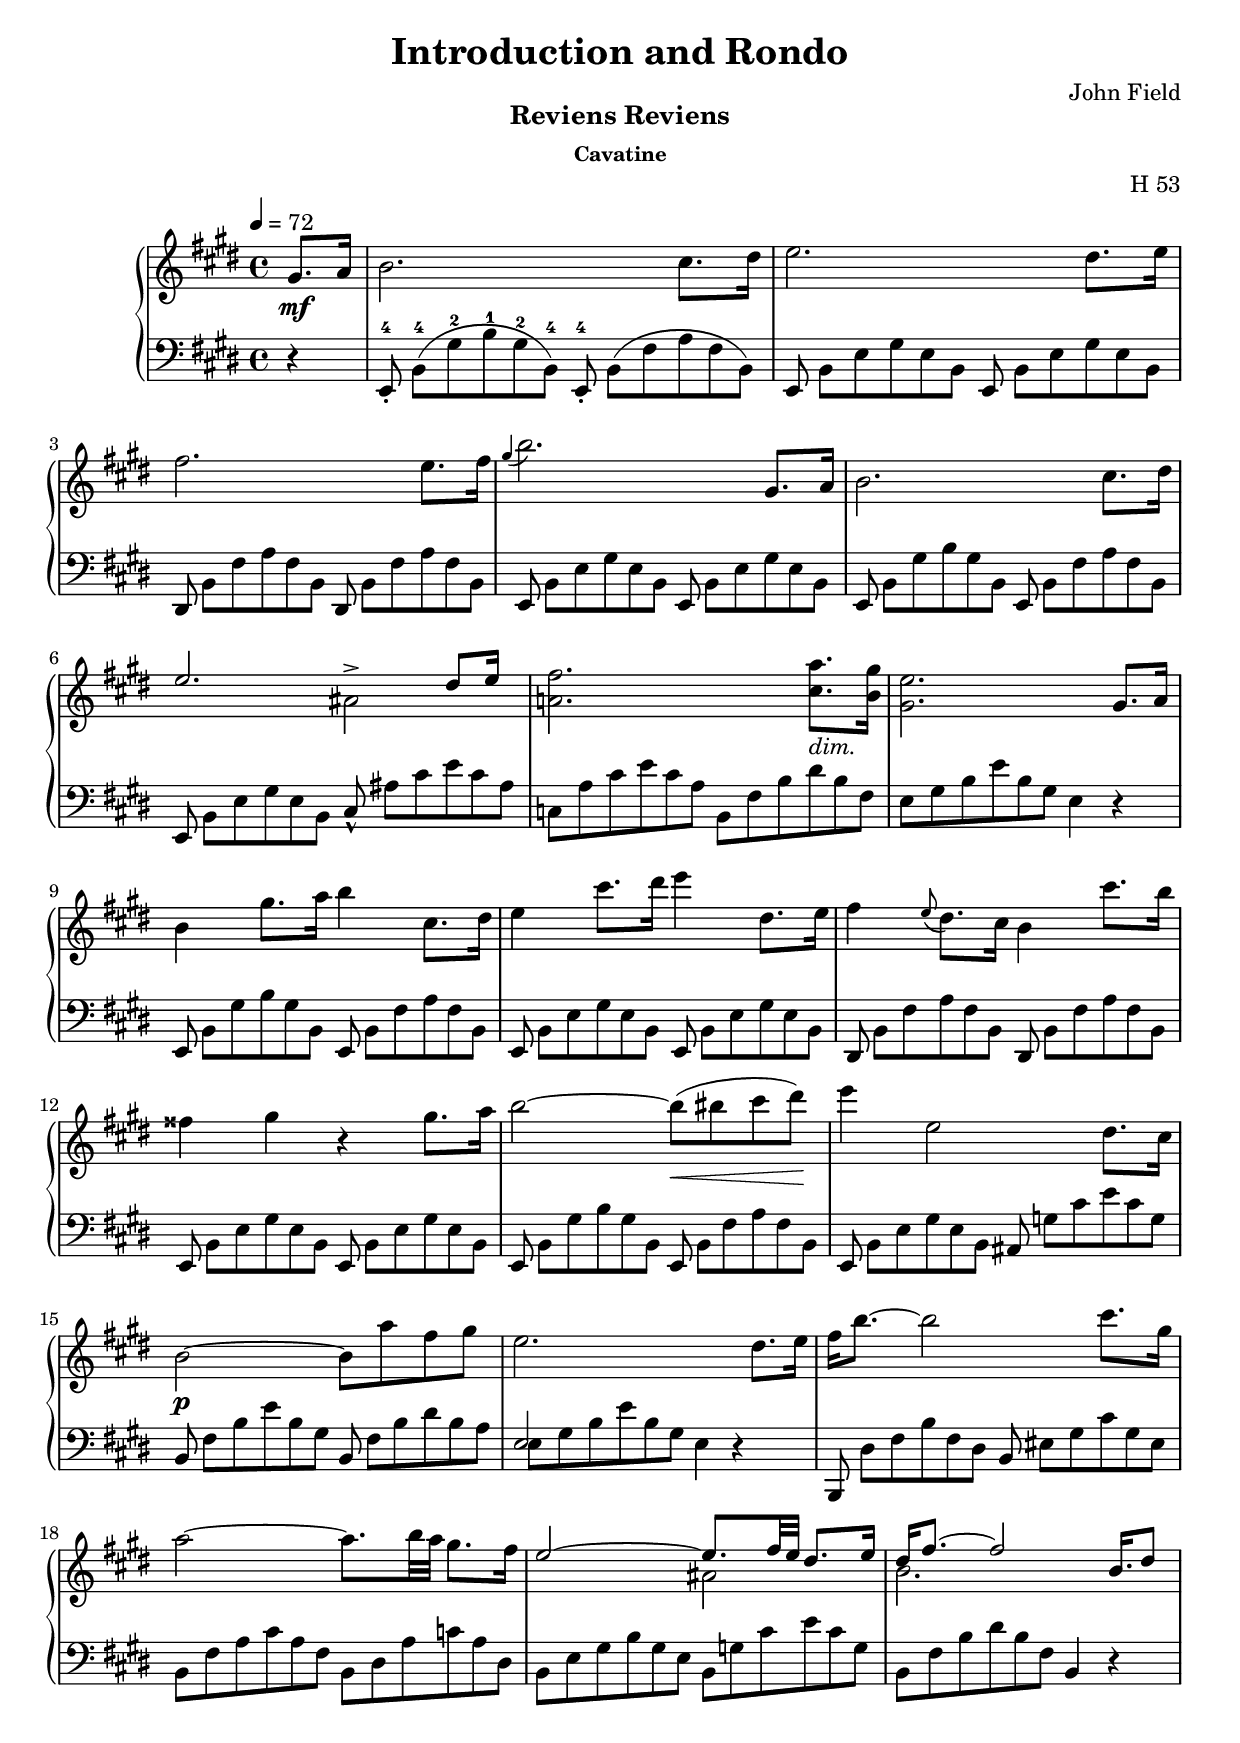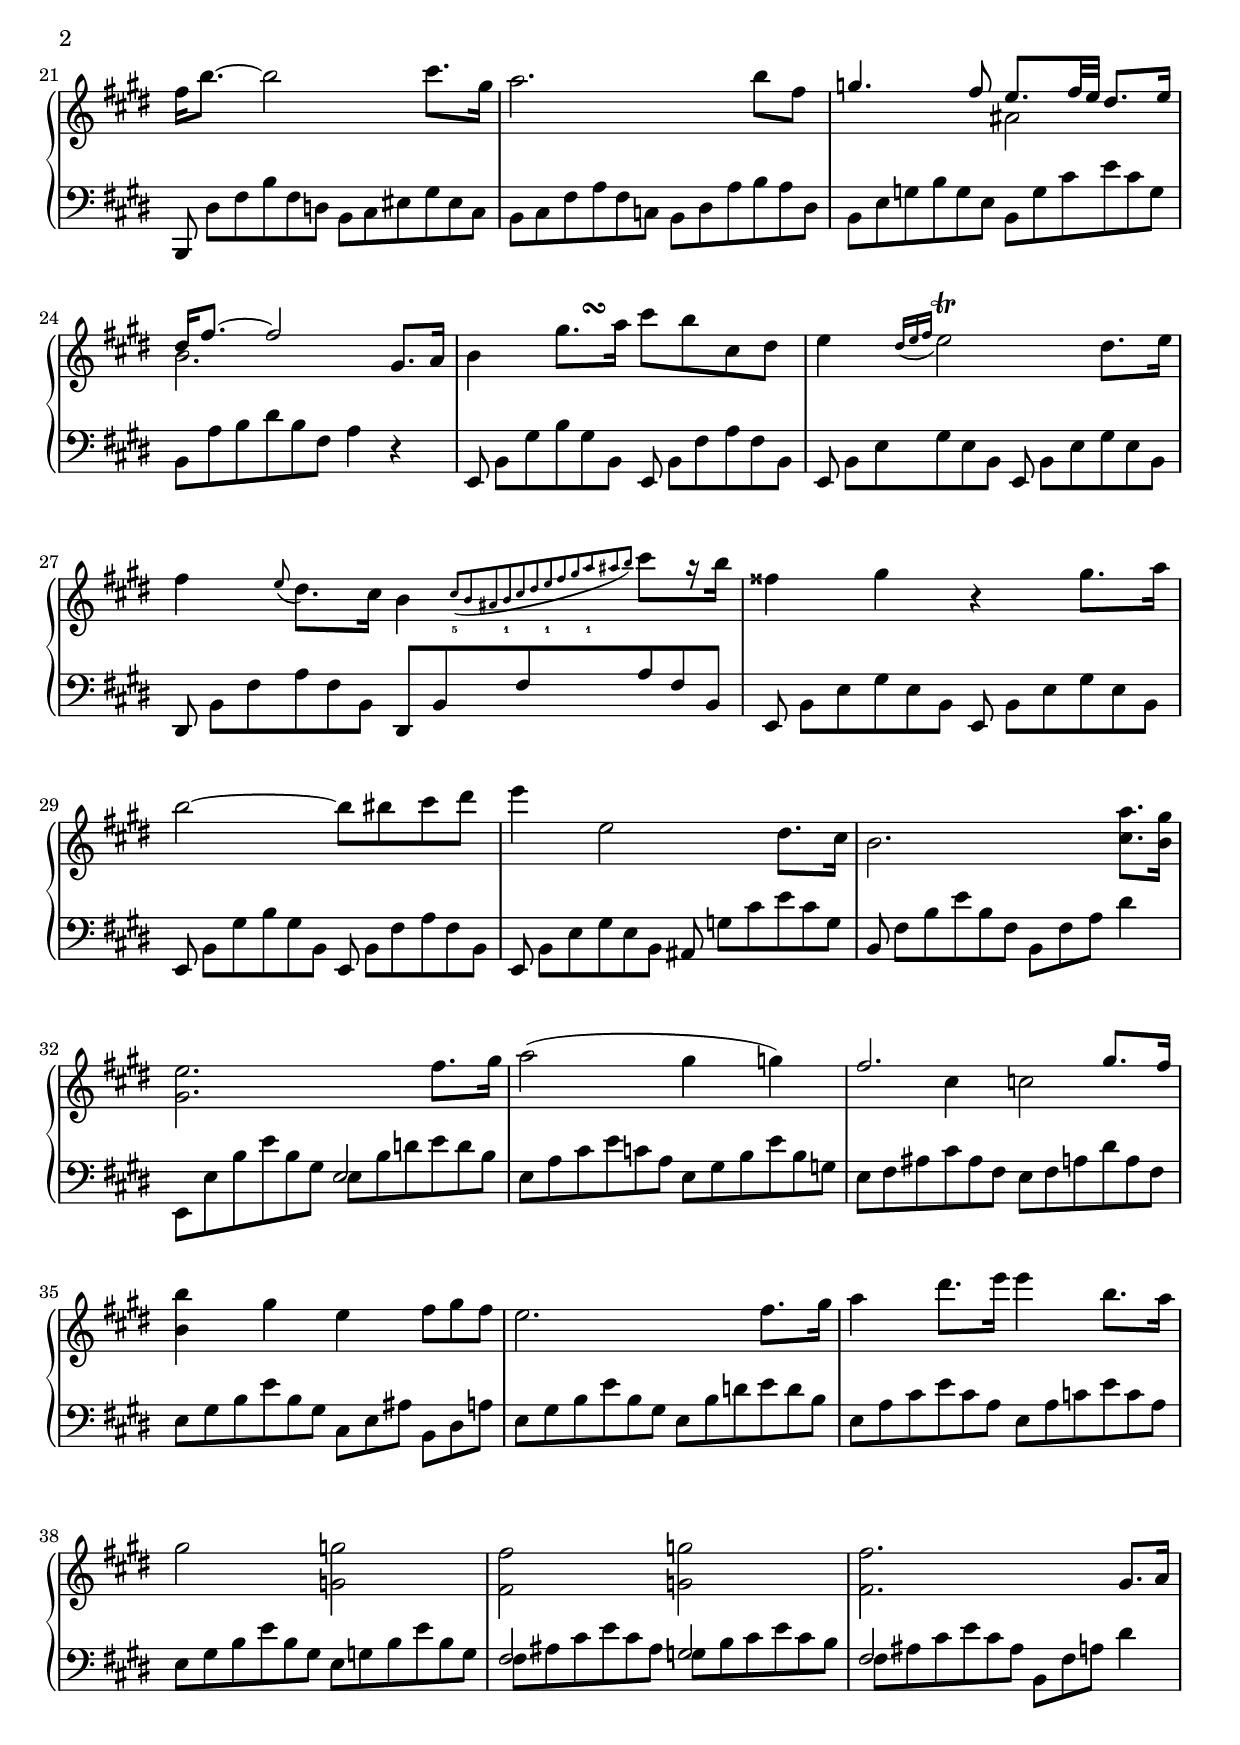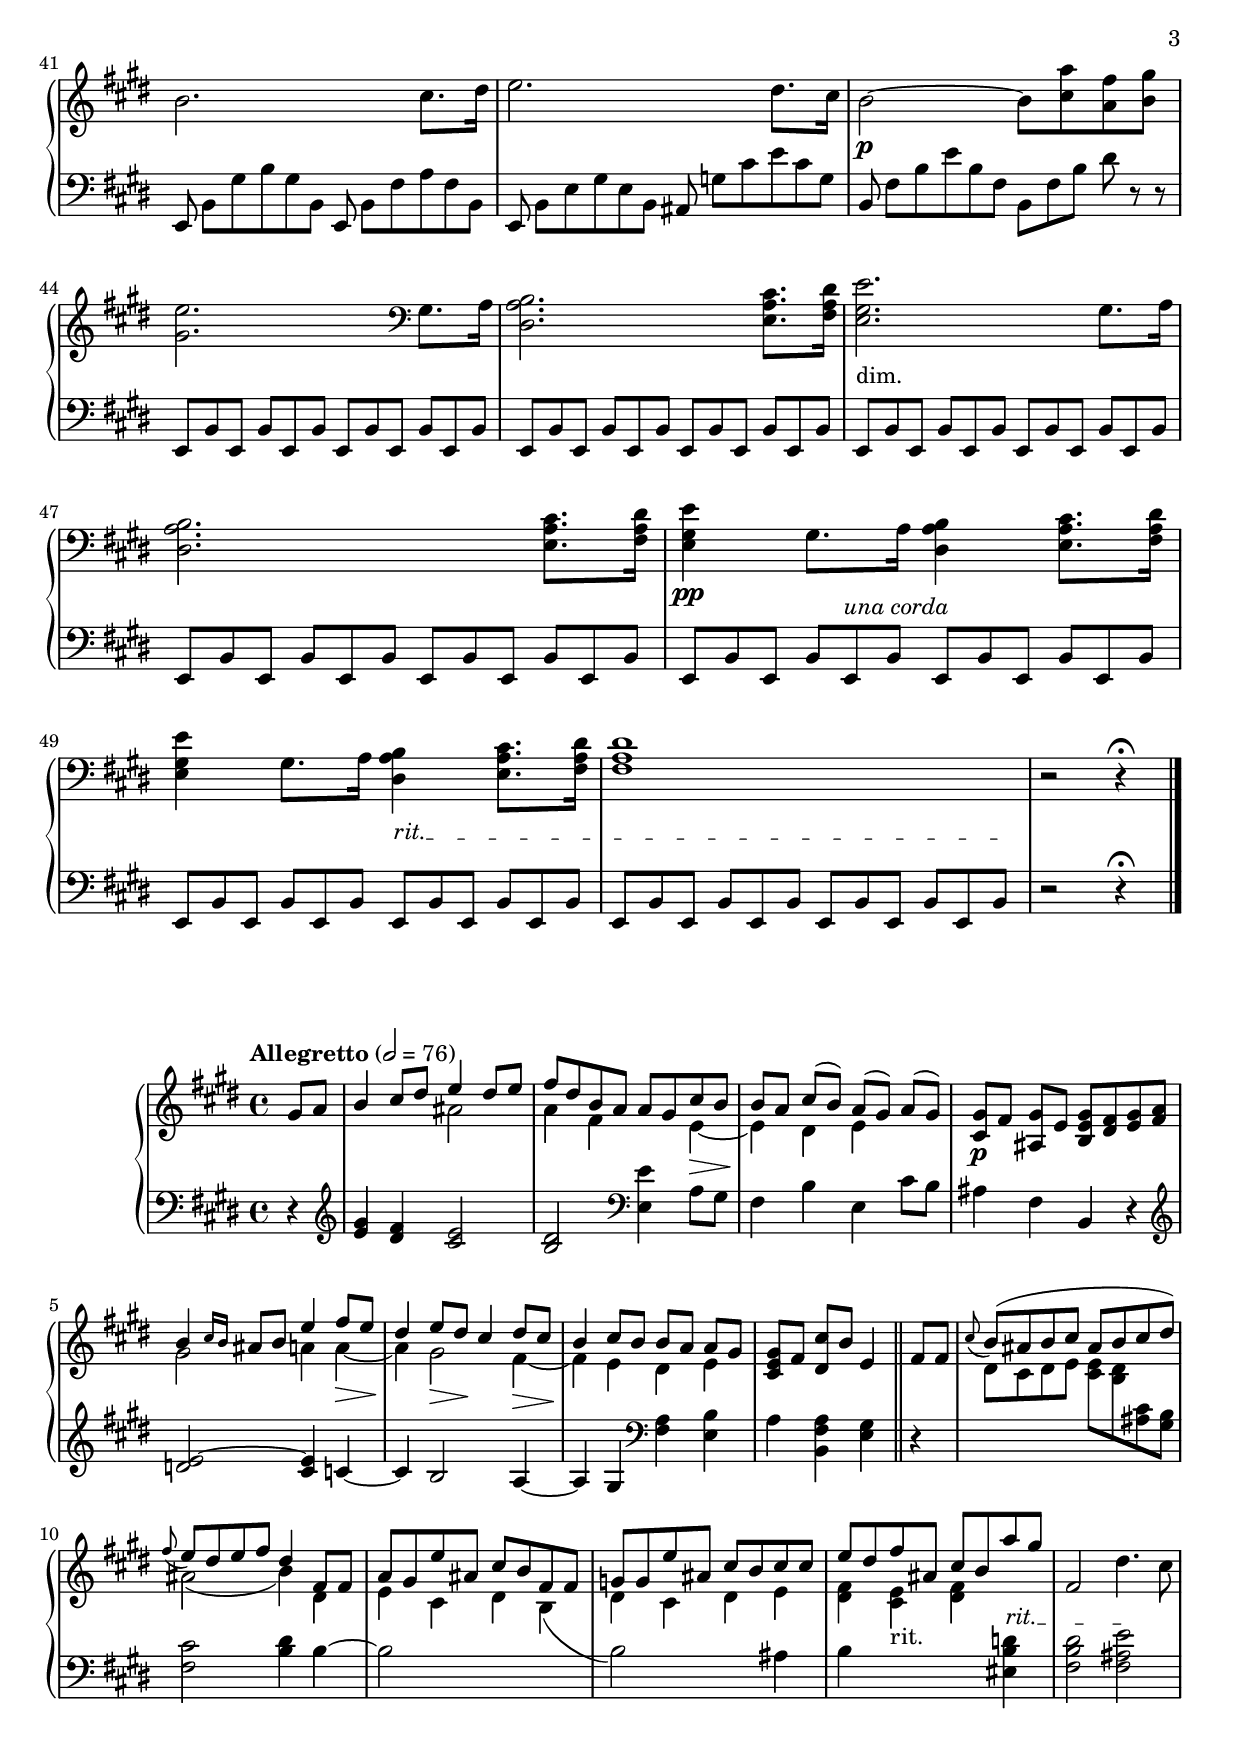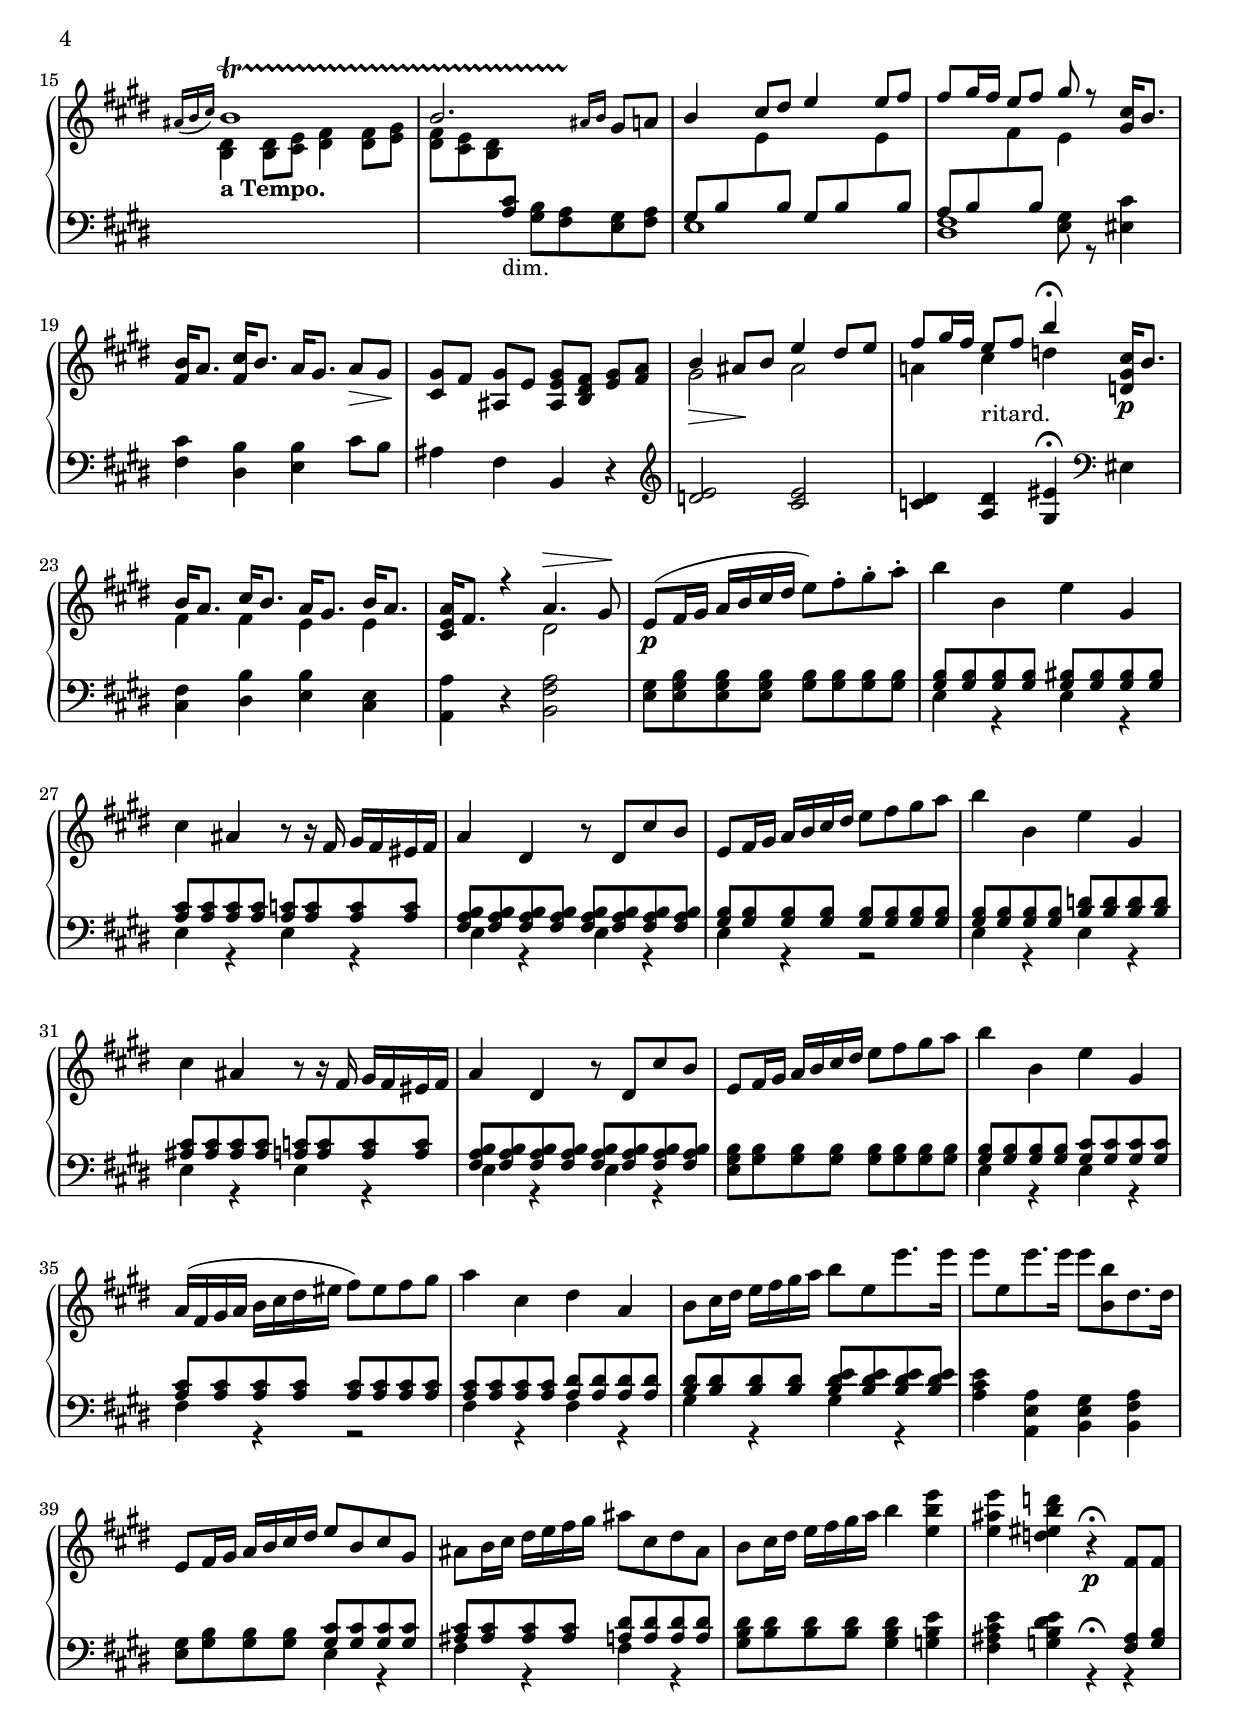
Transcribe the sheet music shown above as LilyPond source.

\version "2.24.2"

\header
{
  title = "Introduction and Rondo"
  composer = "John Field"
}

\paper
{
  print-all-headers = ##t
}

tupvisibility =
{
  \override TupletBracket.bracket-visibility = ##f
  \override TupletNumber.text = ""
}


rhone =
{
  \relative c''
  {
    \override TupletBracket.bracket-visibility = ##f
    \override TupletNumber.text = ""
    \tempo 4 = 72
    \partial 4 gis8.\mf[a16]|%rh
    b2. cis8.[dis16]|%rh1
    e2. dis8.[e16]|%rh2
    fis2. e8.[fis16]|%rh3
    \grace{gis4(} b2.) gis,8.[a16]|%rh4
    b2. cis8.[dis16]|%rh5
    <<{e2. dis8[e16]} \\ {s2 ais,^>}>>|%rh6
    <fis' a,!>2. <a cis,>8._\markup{\lower #3 \italic dim.}[<gis b,>16]|%rh7
    <e gis,>2. gis,8.[a16]|%rh8
    b4 gis'8.[a16] b4 cis,8.[dis16]|%rh9
    e4 cis'8.[dis16] e4 dis,8.[e16]|%rh10
    fis4 \grace{e8(} dis8.)[cis16] b4 cis'8.[b16]|%rh11
    fisis4 gis r gis8.[a16]|%rh12
    b2~b8\<(bis cis dis)\!|%rh13
    e4 e,2 dis8.[cis16]|%rh14
    b2\p~ b8[a' fis gis]|%rh15
    e2. dis8.[e16]|%rh16
    fis16[b8.~] b2 cis8.[gis16]|%rh17
    a2~ a8.[b32 a] gis8.[fis16]|%rh18
    <<{e2~ e8.[fis32 e] dis8.[e16]} \\ {s2 ais,2}>>|%rh19
    <<{dis16[fis8.~] fis2 b,16.[dis8]} \\ {b2. s4}>>|%rh20
    fis'16[b8.]~ b2 cis8.[gis16]|%rh21
    a2. b8[fis]|%rh22
    <<{g4. fis8 e8.[fis32 e] dis8.[e16]} \\ {s2 ais,2}>>|%rh23
    <<{dis16[fis8.~] fis2 gis,8.[a16]} \\ {b2. s4}>>|%rh24
    \override Script.padding = #2
    b4 \after 8.*2/3 \turn gis'8. [a16] cis8[b cis, dis]|%rh25
    e4 \grace{dis16(e fis} e2^\trill) dis8.[e16]|%rh26
    \revert Script.padding
    <<{s4 s4. \tuplet 12/1 {\tupvisibility \magnifyMusic 0.60{cis8_5_([b ais b_1 cis dis e_1 fis gis a_1 ais b])}} s8} \\ {fis4 \grace{\once \stemUp e8(} dis8.)[cis16] b4 cis'8[r16 b]}>>|%rh27
    fisis4 gis r gis8.[a16]|%rh28
    b2~ b8[bis cis dis]|%rh29
    e4 e,2 dis8.[cis16]|%rh30
    b2. <a' cis,>8.[<gis b,>16]|%rh31
    <e gis,>2. fis8.[gis16]|%rh32
    a2(gis4 g)|%rh33
    <<{fis2. gis8.[fis16]} \\ {s4 cis c2}>>|%rh34
    <b' b,>4 gis e \tuplet 3/2 {fis8 gis fis}|%rh35
    e2. fis8.[gis16]|%rh36
    a4 dis8.[e16] e4 b8.[a16]|%rh37
    gis2 <g g,>|%rh38
    <fis fis,>2 <g g,>|%rh39
    <fis fis,>2. gis,8.[a16]|%rh40
    b2. cis8.[dis16]|%rh41
    e2. dis8.[cis16]|%rh42
    b2~\p b8[<a' cis,> <fis a,> <gis b,>]|%rh43
    <e gis,>2. \clef "bass" gis,,8.[a16]|%rh44
    <b a dis,>2. <cis a e>8.[<dis a fis>16]|%rh45
    <e gis, e>2._\markup{\lower #3 dim.} gis,8.[a16]|%rh46
    <b a dis,>2. <cis a e>8.[<dis a fis>16]|%rh47
    <e gis, e>4\pp gis,8. [a16] \unaCorda <b a dis,>4 <cis a e>8.[<dis a fis>16]|%rh48
    <e gis, e>4 gis,8.[a16] <b a dis,>4 <cis a e>8.[<dis a fis>16]|%rh49
    q1|%rh50
    r2 r4^\fermata%rh51
  }
}

lhone =
{
  \override TupletBracket.bracket-visibility = ##f
  \override TupletNumber.text = ""
  \partial 4 r4|%lh
  \tuplet 12/8 {e,8_.^4 b,^4([gis^2 b^1 gis^2 b,^4]) e,_.^4 b,([fis a fis b,])}|%lh1
  \tuplet 12/8 {e,8 b,[e gis e b,] e, b,[e gis e b,]}|%lh2
  \tuplet 12/8 {dis,8 b,[fis a fis b,] dis, b,[fis a fis b,]}|%lh3
  \tuplet 12/8 {e,8 b,[e gis e b,] e, b,[e gis e b,]}|%lh4
  \tuplet 12/8 {e,8 b,[gis b gis b,] e, b,[fis a fis b,]}|%lh5
  \tuplet 12/8 {e,8 b,[e gis e b,] cis_^ ais[cis' e' cis' ais]}|%lh6
  \tuplet 12/8 {c8[a cis' e' cis' a] b,[fis b dis' b fis]}|%rh|%lh7
  \tuplet 12/8 {e8[gis b e' b gis]} e4 r|%lh8
  \tuplet 12/8 {e,8 b,[gis b gis b,] e, b,[fis a fis b,]}|%lh9
  \tuplet 12/8 {e,8 b,[e gis e b,] e, b,[e gis e b,]}|%lh10
  \tuplet 12/8 {dis,8 b,[fis a fis b,] dis, b,[fis a fis b,]}|%lh11
  \tuplet 12/8 {e,8 b,[e gis e b,] e, b,[e gis e b,]}|%lh12
  \tuplet 12/8 {e,8 b,[gis b gis b,] e, b,[fis a fis b,]}|%lh13
  \tuplet 12/8 {e,8 b,[e gis e b,] ais, g[cis' e' cis' g]}|%lh14
  \tuplet 12/8 {b,8 fis[b e' b gis] b, fis[b dis' b a]}|%lh15
  <<{\tupvisibility \stemDown \tuplet 12/8 {e8[gis b e' b gis] e4 d\rest}} \\ {\stemUp e2 s2}>>|%lh16
  \tuplet 12/8 {b,,8 dis[fis b fis dis] b, eis[gis cis' gis eis]}|%lh17
  \tuplet 12/8 {b,8 [fis a cis' a fis] b,[dis a c' a dis]}|%lh18
  \tuplet 12/8 {b,8[e gis b gis e] b,[g cis' e' cis' g]}|%lh19
  \tuplet 12/8 {b,8[fis b dis' b fis]} b,4 r|%lh20
  \tuplet 12/8 {b,,8 dis[fis b fis d] b,[cis eis gis eis cis]}|%lh21
  \tuplet 12/8 {b,8[cis fis a fis c] b,[dis a b a dis]}|%lh22
  \tuplet 12/8 {b,8[e g b g e] b,[g cis' e' cis' g]}|%lh23
  \tuplet 12/8 {b,8[a b dis' b fis]} a4 r|%lh24
  \tuplet 12/8 {e,8 b,[gis b gis b,] e, b,[fis a fis b,]}|%lh25
  \tuplet 12/8 {e,8 b,[e gis e b,] e, b,[e gis e b,]}|%lh26
  \tuplet 12/8 {dis,8 b,[fis a fis b,] dis,[b, fis a fis b,]}|%lh27
  \tuplet 12/8 {e,8 b,[e gis e b,] e, b,[e gis e b,]}|%lh28
  \tuplet 12/8 {e,8 b,[gis b gis b,] e, b,[fis a fis b,]}|%lh29
  \tuplet 12/8 {e,8 b,[e gis e b,] ais, g[cis' e' cis' g]}|%lh30
  \tuplet 12/8 {b,8 fis[b e' b fis] b,[fis a]} dis'4|%lh31
  <<{\tupvisibility \stemDown \tuplet 12/8 {e,8[e b e' b gis] e[b d' e' d' b]}} \\ {\stemUp s2 e}>>|%lh32
  \tuplet 12/8 {e8[a cis' e' c' a] e[gis b e' b g]}|%lh33
  \tuplet 12/8 {e8[fis ais cis' ais fis] e[fis a dis' a fis]}|%lh34
  \tuplet 12/8 {e8[gis b e' b gis] cis[e ais] b,[dis a]}|%lh35
  \tuplet 12/8 {e8[gis b e' b gis] e[b d' e' d' b]}|%lh36
  \tuplet 12/8 {e8[a cis' e' cis' a] e[a c' e' c' a]}|%lh37
  \tuplet 12/8 {e8[gis b e' b gis] e[g b e' b g]}|%lh38
  <<{\tupvisibility \stemDown \tuplet 12/8 {fis8[ais cis' e' cis' ais] g[b cis' e' cis' b]}} \\ {\stemUp fis2 g}>>|%lh39
  <<{\tupvisibility \stemDown \tuplet 12/8 {fis8[ais cis' e' cis' ais] b,[fis a]} dis'4} \\ {\stemUp fis2 s2}>>|%lh40
  \tuplet 12/8 {e,8 b,[gis b gis b,] e, b,[fis a fis b,]}|%lh41
  \tuplet 12/8 {e,8 b,[e gis e b,] ais, g[cis' e' cis' g]}|%lh42
  \tuplet 12/8 {b,8 fis[b e' b fis] b,[fis b] dis' r r}|%lh43
  \tuplet 12/8 {e,8[b, e,] b,[e, b,] e,[b, e,] b,[e, b,]}|%lh44
  \tuplet 12/8 {e,8[b, e,] b,[e, b,] e,[b, e,] b,[e, b,]}|%lh45
  \tuplet 12/8 {e,8[b, e,] b,[e, b,] e,[b, e,] b,[e, b,]}|%lh46
  \tuplet 12/8 {e,8[b, e,] b,[e, b,] e,[b, e,] b,[e, b,]}|%lh47
  \tuplet 12/8 {e,8[b, e,] b,[e, b,] e,[b, e,] b,[e, b,]}|%lh48
    \override TextSpanner.bound-details.left.text = "rit."
    \override TextSpanner.padding = #3
  \tuplet 12/8 {e,8[b, e,] b,[e, b,] e,\startTextSpan[b, e,] b,[e, b,]}|%lh49
  \tuplet 12/8 {e,8[b, e,] b,[e, b,] e,[b, e,] b,[e, b,]\stopTextSpan}|%lh50
  r2 r4^\fermata \bar "|."%lh51
}

rhtwo =
{
  \tempo "Allegretto" 2 = 76
  \relative c''
  {
    \partial 4 gis8[a]|%rh0
    <<{b4 cis8[dis] e4 dis8[e]} \\ {s2 ais,}>>|%rh1
    <<{fis'8[dis b a] a[gis cis b]} \\ {a4 fis s e~\>}>>|%rh2
    <<{b'8[a] cis([b]) a([gis]) a([gis])} \\ {e4\! dis e s}>>|%rh3
    <gis cis,>8\p[fis] <gis ais,>[e] <gis e b>[<fis dis> <gis e> <a fis>]|%rh4
    <<{b4 \grace{cis16 b} ais8[b] e4 fis8[e]} \\ {gis,2 a4 a~\>}>>|%rh5
    <<{dis4 e8\>[dis]\! cis4 dis8[cis]} \\ {a4\! gis2 fis4~\>}>>|%rh6
  <<{b4 cis8[b] b[a] a[gis]} \\ {fis4\! e dis e}>>|%rh7
  <gis e cis>8[fis] <cis' dis,>[b] e,4
  fis8[fis]|%rh9
  \grace{cis'8(} b8)^(^[ais b cis] ais^[b cis dis])|%rh10
  <<{\grace{fis8_(} e8)[dis e fis] dis4 fis,8[fis]} \\ {ais2(b4) dis,}>>|%rh11
  <<{a'8[gis e' ais,] cis[b fis fis]} \\ {e4 cis s2}>>|%rh12
  <<{g'8[g e' ais,] cis[b cis cis]} \\ {dis,4 cis dis e}>>|%rh13
  <<{e'8[dis fis ais,] cis[b a' gis]} \\ {<fis, dis>4 <e cis>_\markup{\lower #3 rit.} <fis dis> s4}>>|%rh14
  fis2 dis'4. cis8|%rh15
  \stemUp
  \grace{ais16(b cis)} b1\startTrillSpan|%rh16
  b2. \grace{ais16\stopTrillSpan b} gis8[a]|%rh17
  <<{b4 cis8[dis] e4 e8[fis]} \\ {\change Staff = "lh" e,,1}>>|%rh18
  <<{fis''8[gis16 fis] e8[fis] gis r <cis, gis>16[b8.]} \\ {s4 s e, s} \\ {\change Staff = "lh" \stemDown <fis, dis>1}>>|%rh19
  <b' fis>16[a8.] <cis fis,>16[b8.] a16[gis8.]a8\>[gis]\!|%rh20
  <gis cis,>8[fis] <gis ais,>[e] <gis e ais,>[<fis dis b>] <gis e>[<a fis>]|%rh21
  <<{b4\> ais8\![b] e4 dis8[e]} \\ {gis,2 ais2}>>|%rh22
  <<{fis'8[gis16 fis] e8_\markup{\lower #3 ritard.}[fis] b4^\fermata <cis, gis d>16\p[b8.]} \\ {a!4 cis d s}>>|%rh23
  <<{b16[a8.] cis16[b8.] a16[gis8.] b16[a8.]} \\ {fis4 fis e e}>>|%rh24
  <<{<a e cis>16[fis8.] r4 a4.^\>gis8\!} \\ {s2 dis2}>>|%rh25
  e8\p([fis16 gis] a[b cis dis] \stemDown e8)[fis^. gis^. a^.]|%rh26
  \stemNeutral
  b4 b, e gis,|%rh27
  cis4 ais r8 r16 fis gis[fis eis fis]|%rh28
  a4 dis, r8 dis[cis' b]|%rh29
  e,8[fis16 gis]\stemUp a[b cis dis] \stemDown e8[fis gis a]|%rh30
  \stemNeutral
  b4 b, e gis,|%rh31
  cis4 ais r8 r16 fis gis[fis eis fis]|%rh33
  a4 dis, r8 dis[cis' b]|%rh34
  e,8[fis16 gis]\stemUp a[b cis dis] \stemDown e8[fis gis a]|%rh35
  \stemNeutral
  b4 b, e gis,|%rh36
  a16([fis gis a] \stemDown b[cis dis eis] fis8)[eis fis gis]|%rh37
  \stemNeutral
  a4 cis, dis a|%rh38
  b8[cis16 dis] e[fis gis a] b8[e, e'8. e16]|%rh39
  e8[e, e'8. e16] e8[<b b,> dis,8. dis16]|%rh40
  e,8[fis16 gis] \stemUp a[b cis dis] e8[b cis gis]|%rh41
  \stemNeutral
  ais8[b16 cis] dis[e fis gis] ais8[cis, dis ais]|%rh42
  b8[cis16 dis] e[fis gis a] b4 <e b e,>|%rh43
  <e ais, e>4 <d b eis, d> r^\fermata \p \crossStaff fis,,8[fis]
  }
}

lhtwo =
{
  r4|%lh0
  \clef "treble"
  <gis' e'> <fis' dis'> <e' cis'>2|%lh1
  <dis' b>2 \clef "bass" <e' e>4 a8[gis]|%lh2
  fis4 b e cis'8[b]|%lh3
  ais4 fis b, r|%lh4
  \clef "treble"
  <e'^~ d'>2 <e' cis'>4 c'~|%lh5
  c'4 b2 a4~|%lh6
  a4 gis \clef "bass" <a fis> <b e>|%lh7
  a4 <a fis b,> <gis e> \bar "||"%lh8
  r4|%lh9
  \stemDown
  \change Staff = "rh" dis'8[cis' dis' e'] <e' cis'>[<dis' b> \change Staff = "lh" <cis' ais> <b gis>]|%lh10
  \stemNeutral
  <cis' fis>2 <dis' b>4 b~|%lh11
  b2 \change Staff = "rh" dis'4 b_(|%lh12
  \change Staff = "lh" b2) s4 ais|%lh13
  \override TextSpanner.bound-details.left.text = "rit."
  \override TextSpanner.padding = #3
  b4 s s <d' b eis>\startTextSpan|%lh14
  <dis' b fis>2 <e' ais fis>\stopTextSpan|%lh15
  \change Staff = "rh" <dis' b>4_\markup{\bold{a Tempo.}} q8[<e' cis'>] <fis' dis'>4 q8[<gis' e'>]|%lh16
  <fis' dis'>8[<e' cis'> <dis' b> \stemNeutral \change Staff = "lh" <cis' a>_\markup{dim.}] <b gis>[<a fis> <gis e> <a fis>]|%lh17
  gis8[b \change Staff = "rh" e' \change Staff = "lh" b] gis8[b \change Staff = "rh" e' \change Staff = "lh" b]|%lh18
  a8[b \change Staff = "rh" fis' \change Staff = "lh" b] <gis e> r <cis' eis>4|%lh19
  <cis' fis>4 <b dis> <b e> cis'8[b]|%lh20
  ais4 fis b, r|%lh21
  \clef "treble"
  <e' d'>2 <e' cis'>|%lh22
  <dis' c'>4 <dis' a> <eis' gis>^\fermata \clef "bass" eis|%lh23
  <cis fis>4 <b dis> <b e> <e cis>|%lh24
  <a a,>4 r <a fis b,>2|%lh25
  <gis e>8[<b gis e> q q] <b gis>[q q q]|%lh26
  <<{<b gis>8[q q q] <bis gis>[q q q]} \\ {e4 r e r}>>|%lh27
  <<{<cis' a>8[q q q] <c' a>[q q q]} \\ {e4 r e r}>>|%lh28
  <<{<b a fis>8[q q q] q[q q q]} \\ {e4 r e r}>>|%lh29
  <<{<b gis>8[q q q] q[q q q]} \\ {e4 r r2}>>|%lh30
  <<{<b gis>8[q q q] <d' b>[q q q]} \\ {e4 r e r}>>|%lh31
  <<{<cis' ais>8[q q q] <c' a>[q q q]} \\ {e4 r e r}>>|%rh32
  <<{<b a fis>8[q q q] q[q q q]} \\ {e4 r e r}>>|%rh33
  <b gis e>8[<b gis> q q] q[q q q]|%rh34
  <<{<b gis>8[q q q] <cis' gis>[q q q]} \\ {e4 r e r}>>|%rh35
  <<{<cis' a>8[q q q] q[q q q]} \\ {fis4 r r2}>>|%rh36
  <<{<cis' a>8[q q q] <dis' a>[q q q]} \\ {fis4 r fis r}>>|%rh37
  <<{<dis' b>8[q q q] <e' dis' b>[q q q]} \\ {gis4 r gis r}>>|%rh38
  <e' cis' a>4 <a e a,> <gis e b,> <a fis b,>|%rh39
  <<{s2 <cis' gis>8[q q q]} \\ {<gis e>8[<b gis> q q] e4 r}>>|%rh40
  <<{<cis' ais>8[q q q] <dis' a>[q q q]} \\ {fis4 r fis r}>>|%rh41
  <dis' b gis>8[<dis' b> q q] <dis' b gis>4 <e' b g>|%rh42
  <<{\autoBeamOff s2. \crossStaff <ais fis>8 \crossStaff <b g>} \\ {<e' cis' ais fis>4 <e' dis' b g> r^\fermata r}>>|%rh43
}

\score
{
  \header
  {
    title = ""
    composer = ""
    opus = "H 53"
    subtitle = "Reviens Reviens"
    subsubtitle = "Cavatine"
  }
  \new PianoStaff
  <<
    \new Staff = "rh"
    {
      \clef "treble"
      \key e \major
      \time 4/4
      \rhone
    }
    \new Staff = "lh"
    {
      \clef "bass"
      \key e \major
      \time 4/4
      \lhone
    }
  >>
}

\score
{
  \header
  {
    title = ""
    composer = ""
    opus = ""
    subtitle = ""
    subsubtitle = ""
  }
  \new PianoStaff
  <<
    \new Staff = "rh"
    {
      \clef "treble"
      \key e \major
      \time 4/4
      \rhtwo
    }
    \new Staff = "lh"
    {
      \clef "bass"
      \key e \major
      \time 4/4
      \lhtwo
    }
  >>
  \layout
  {
    \context
    {
      \PianoStaff \consists "Span_stem_engraver"
    }
  }
}
